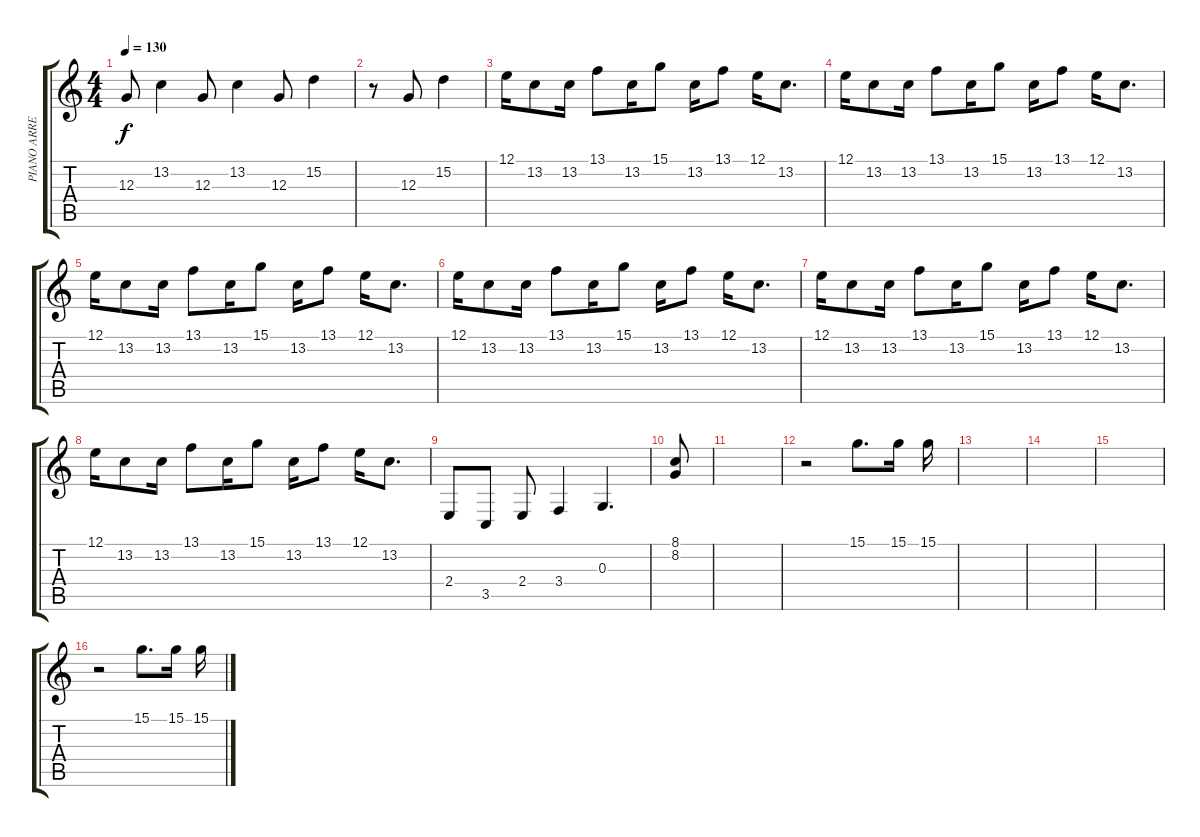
\track ("PIANO ARREGLOS" "PIANO ARRE") {mute instrument brightacousticpiano}
\staff {score tabs}
\tuning (E4 B3 G3 D3 A2 E2) {hide}
\ts (4 4)
\tempo 130
\clef g2
\ks c
12.3.8{dy f} 13.2.4 12.3.8 13.2.4 12.3.8 15.2.4 |
r.8 12.3.8 15.2.4 |
12.1.16 13.2.8 13.2.16 13.1.8 13.2.16 15.1.8 13.2.16 13.1.8 12.1.16 13.2.8{d} |
12.1.16 13.2.8 13.2.16 13.1.8 13.2.16 15.1.8 13.2.16 13.1.8 12.1.16 13.2.8{d} |
12.1.16 13.2.8 13.2.16 13.1.8 13.2.16 15.1.8 13.2.16 13.1.8 12.1.16 13.2.8{d} |
12.1.16 13.2.8 13.2.16 13.1.8 13.2.16 15.1.8 13.2.16 13.1.8 12.1.16 13.2.8{d} |
12.1.16 13.2.8 13.2.16 13.1.8 13.2.16 15.1.8 13.2.16 13.1.8 12.1.16 13.2.8{d} |
12.1.16 13.2.8 13.2.16 13.1.8 13.2.16 15.1.8 13.2.16 13.1.8 12.1.16 13.2.8{d} |
2.4.8 3.5.8 2.4.8 3.4.4 0.3.4{d} |
(8.1 8.2).8 |
|
r.2 15.1.8{d} 15.1.16 15.1.16 |
|
|
|
r.2 15.1.8{d} 15.1.16 15.1.16
